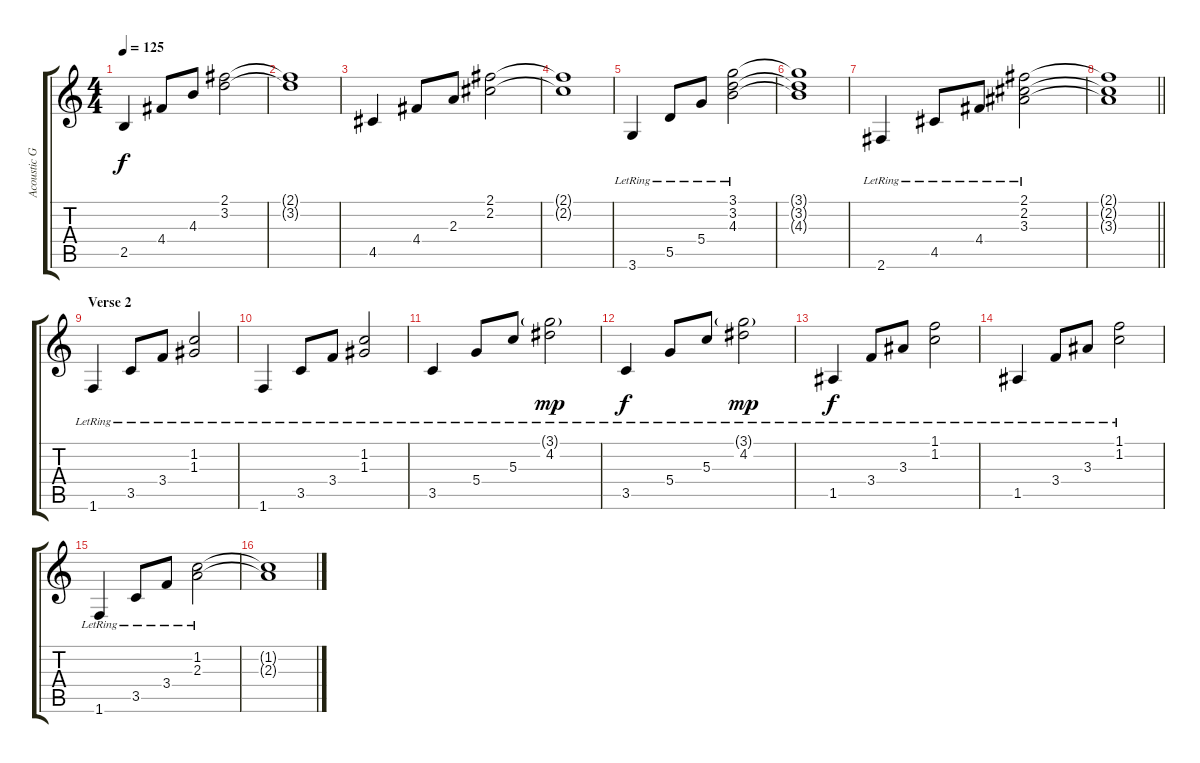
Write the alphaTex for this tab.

\track ("Acoustic Guitar 3" "Acoustic G") {instrument acousticguitarsteel}
\staff {score tabs}
\tuning (E4 B3 G3 D3 A2 E2) {hide}
\ts (4 4)
\tempo 125
\clef g2
\ks c
2.5.4{dy f} 4.4.8 4.3.8 (2.1 3.2).2 |
(2.1{t} 3.2{t}).1 |
4.5.4 4.4.8 2.3.8 (2.1 2.2).2 |
(2.1{t} 2.2{t}).1 |
3.6{lr}.4 5.5{lr}.8 5.4{lr}.8 (3.1 3.2{lr} 4.3{lr}).2 |
(3.1{t} 3.2{t} 4.3{t}).1 |
2.6{lr}.4 4.5{lr}.8 4.4{lr}.8 (2.1 2.2{lr} 3.3{lr}).2 |
\barLineRight lightlight
(2.1{t} 2.2{t} 3.3{t}).1 |
\section ("" "Verse 2")
1.6{lr}.4 3.5{lr}.8 3.4{lr}.8 (1.2{lr} 1.3{lr}).2 |
1.6{lr}.4 3.5{lr}.8 3.4{lr}.8 (1.2{lr} 1.3{lr}).2 |
3.5{lr}.4 5.4{lr}.8 5.3{lr}.8 (3.1{g} 4.2{lr}).2{dy mp} |
3.5{lr}.4{dy f} 5.4{lr}.8 5.3{lr}.8 (3.1{g} 4.2{lr}).2{dy mp} |
1.5{lr}.4{dy f} 3.4{lr}.8 3.3{lr}.8 (1.1 1.2{lr}).2 |
1.5{lr}.4 3.4{lr}.8 3.3{lr}.8 (1.1 1.2{lr}).2 |
1.6{lr}.4 3.5{lr}.8 3.4{lr}.8 (1.2{lr} 2.3{lr}).2 |
(1.2{t} 2.3{t}).1
